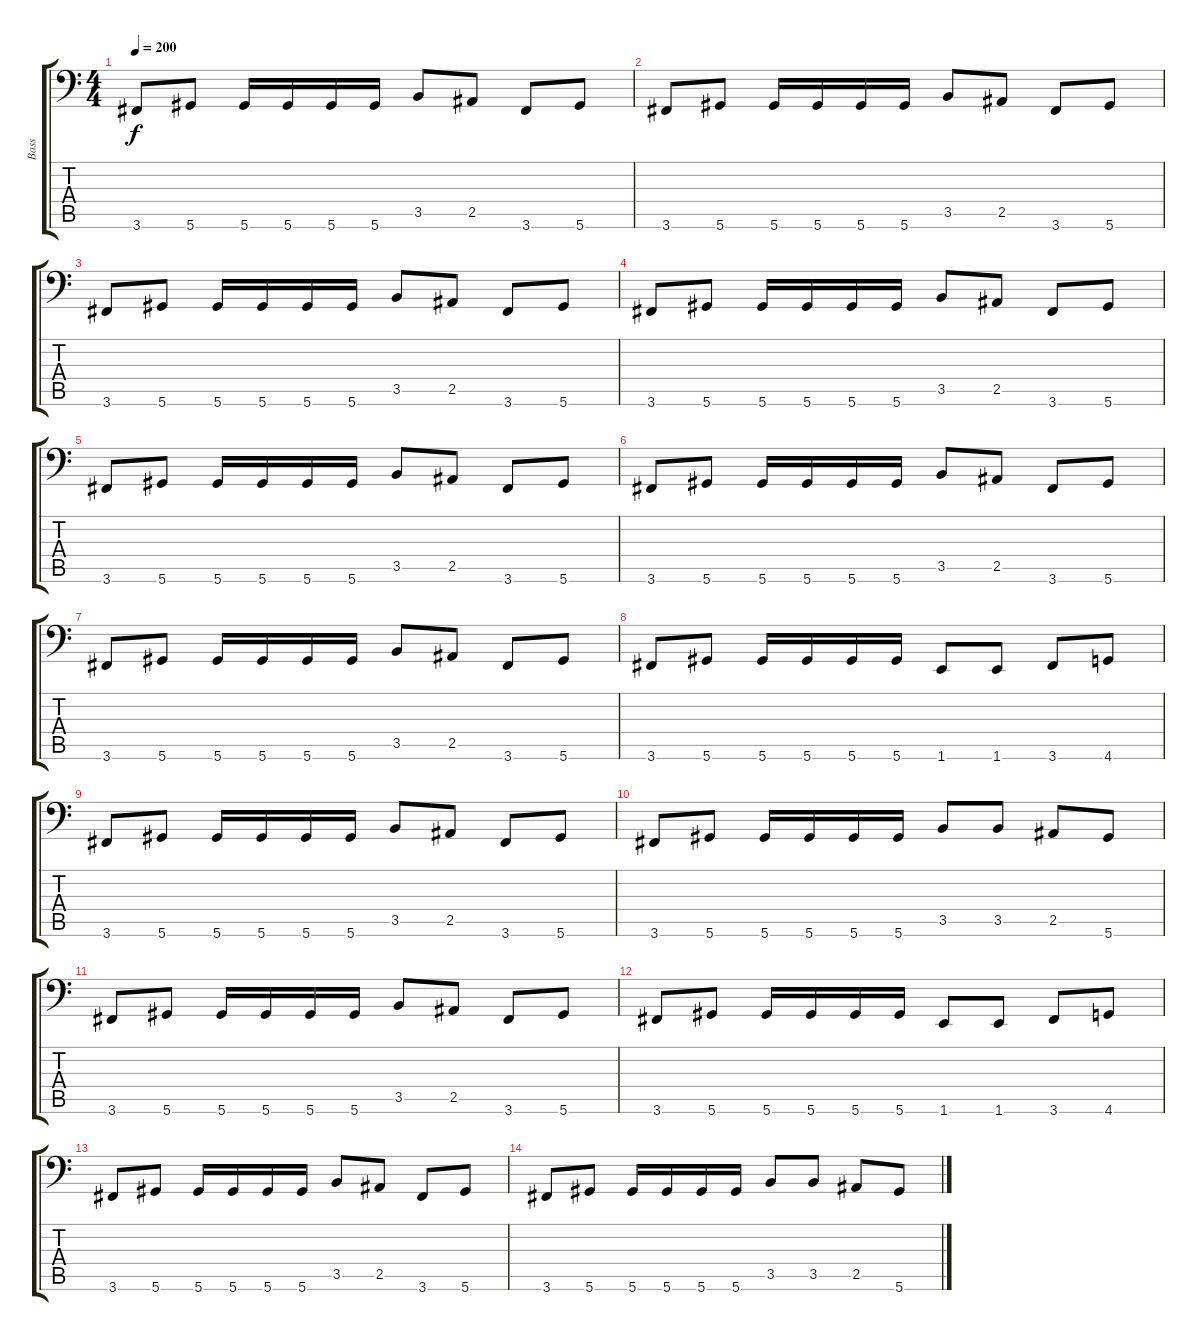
\track ("Bass" "Bass") {instrument electricbasspick}
\staff {score tabs}
\tuning (Eb3 Bb2 Gb2 Db2 Ab1 Eb1) {hide}
\ts (4 4)
\tempo 200
\clef f4
\ks c
3.6.8{dy f} 5.6.8 5.6.16 5.6.16 5.6.16 5.6.16 3.5.8 2.5.8 3.6.8 5.6.8 |
3.6.8 5.6.8 5.6.16 5.6.16 5.6.16 5.6.16 3.5.8 2.5.8 3.6.8 5.6.8 |
3.6.8 5.6.8 5.6.16 5.6.16 5.6.16 5.6.16 3.5.8 2.5.8 3.6.8 5.6.8 |
3.6.8 5.6.8 5.6.16 5.6.16 5.6.16 5.6.16 3.5.8 2.5.8 3.6.8 5.6.8 |
3.6.8 5.6.8 5.6.16 5.6.16 5.6.16 5.6.16 3.5.8 2.5.8 3.6.8 5.6.8 |
3.6.8 5.6.8 5.6.16 5.6.16 5.6.16 5.6.16 3.5.8 2.5.8 3.6.8 5.6.8 |
3.6.8 5.6.8 5.6.16 5.6.16 5.6.16 5.6.16 3.5.8 2.5.8 3.6.8 5.6.8 |
3.6.8 5.6.8 5.6.16 5.6.16 5.6.16 5.6.16 1.6.8 1.6.8 3.6.8 4.6.8 |
3.6.8 5.6.8 5.6.16 5.6.16 5.6.16 5.6.16 3.5.8 2.5.8 3.6.8 5.6.8 |
3.6.8 5.6.8 5.6.16 5.6.16 5.6.16 5.6.16 3.5.8 3.5.8 2.5.8 5.6.8 |
3.6.8 5.6.8 5.6.16 5.6.16 5.6.16 5.6.16 3.5.8 2.5.8 3.6.8 5.6.8 |
3.6.8 5.6.8 5.6.16 5.6.16 5.6.16 5.6.16 1.6.8 1.6.8 3.6.8 4.6.8 |
3.6.8 5.6.8 5.6.16 5.6.16 5.6.16 5.6.16 3.5.8 2.5.8 3.6.8 5.6.8 |
3.6.8 5.6.8 5.6.16 5.6.16 5.6.16 5.6.16 3.5.8 3.5.8 2.5.8 5.6.8
